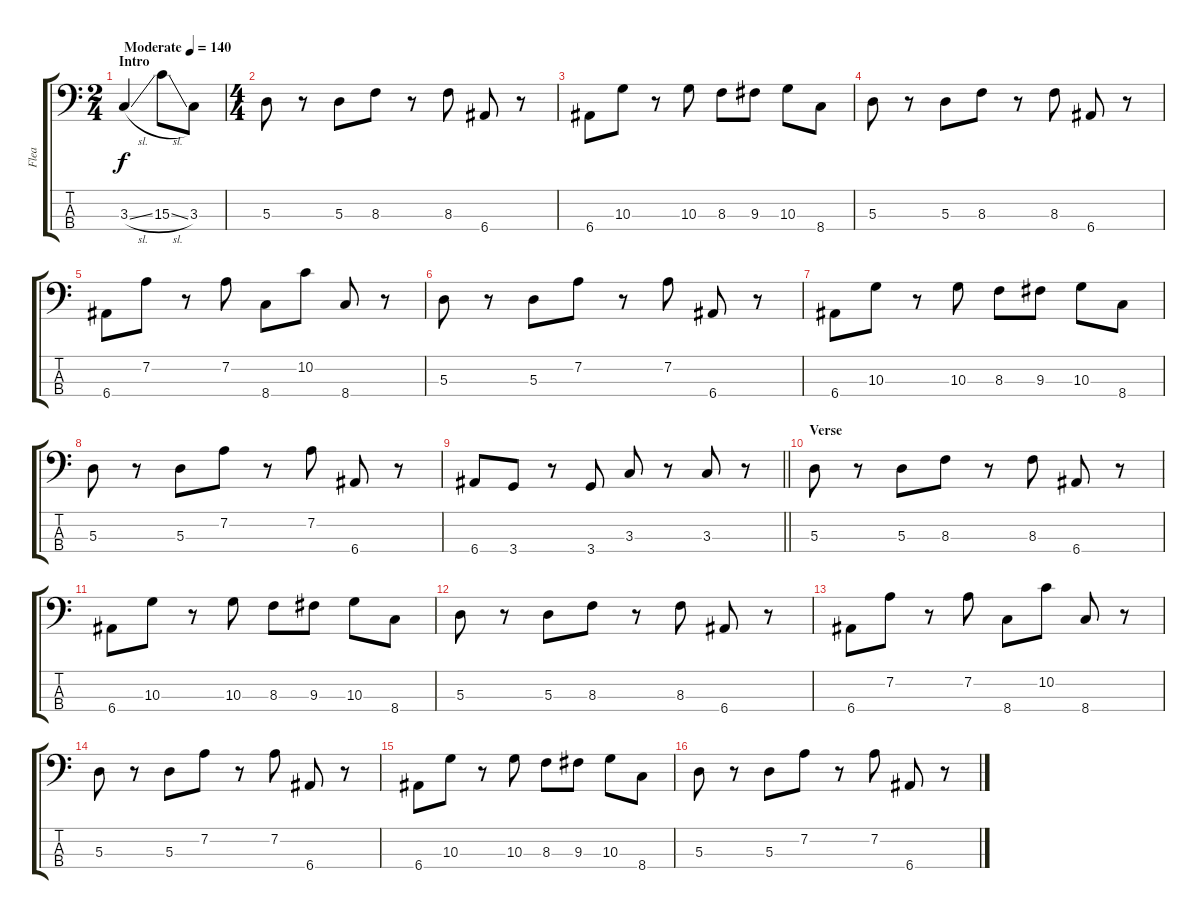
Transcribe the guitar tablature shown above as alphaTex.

\track ("Flea" "Flea") {instrument electricbassfinger}
\staff {score tabs}
\tuning (G2 D2 A1 E1) {hide}
\ts (2 4)
\section ("" "Intro")
\tempo (140 "Moderate")
\clef f4
\ks c
3.3{sl}.4{dy f instrument electricbassfinger} 15.3{sl}.8 3.3.8 |
\ts (4 4)
5.3.8 r.8 5.3.8 8.3.8 r.8 8.3.8 6.4.8 r.8 |
6.4.8 10.3.8 r.8 10.3.8 8.3.8 9.3.8 10.3.8 8.4.8 |
5.3.8 r.8 5.3.8 8.3.8 r.8 8.3.8 6.4.8 r.8 |
6.4.8 7.2.8 r.8 7.2.8 8.4.8 10.2.8 8.4.8 r.8 |
5.3.8 r.8 5.3.8 7.2.8 r.8 7.2.8 6.4.8 r.8 |
6.4.8 10.3.8 r.8 10.3.8 8.3.8 9.3.8 10.3.8 8.4.8 |
5.3.8 r.8 5.3.8 7.2.8 r.8 7.2.8 6.4.8 r.8 |
\barLineRight lightlight
6.4.8 3.4.8 r.8 3.4.8 3.3.8 r.8 3.3.8 r.8 |
\section ("" "Verse")
5.3.8 r.8 5.3.8 8.3.8 r.8 8.3.8 6.4.8 r.8 |
6.4.8 10.3.8 r.8 10.3.8 8.3.8 9.3.8 10.3.8 8.4.8 |
5.3.8 r.8 5.3.8 8.3.8 r.8 8.3.8 6.4.8 r.8 |
6.4.8 7.2.8 r.8 7.2.8 8.4.8 10.2.8 8.4.8 r.8 |
5.3.8 r.8 5.3.8 7.2.8 r.8 7.2.8 6.4.8 r.8 |
6.4.8 10.3.8 r.8 10.3.8 8.3.8 9.3.8 10.3.8 8.4.8 |
5.3.8 r.8 5.3.8 7.2.8 r.8 7.2.8 6.4.8 r.8
